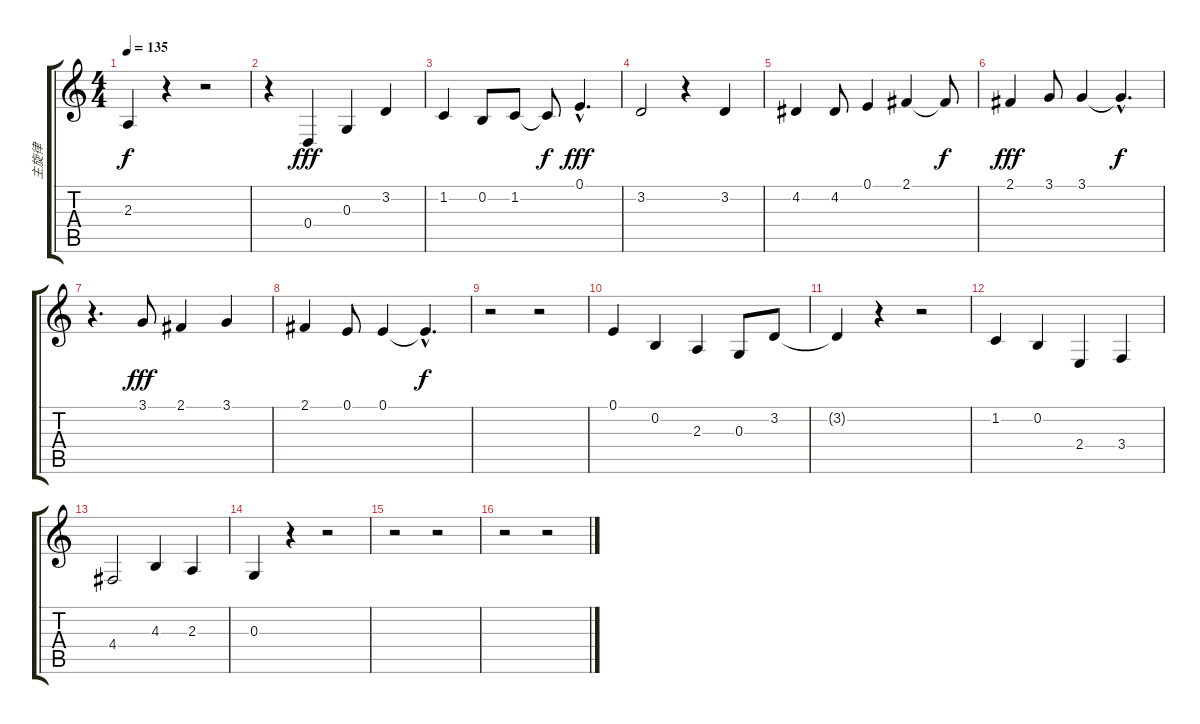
\track ("主旋律" "主旋律") {instrument synthvoice}
\staff {score tabs}
\tuning (E4 B3 G3 D3 A2 E2) {hide}
\ts (4 4)
\tempo 135
\clef g2
\ks c
2.3{t}.4{dy f} r.4 r.2 |
r.4 0.4.4{dy fff} 0.3.4 3.2.4 |
1.2.4 0.2.8 1.2.8 1.2{t}.8{dy f} 0.1{hac}.4{d dy fff} |
3.2.2 r.4 3.2.4 |
4.2.4 4.2.8 0.1.4 2.1.4 2.1{t}.8{dy f} |
2.1.4{dy fff} 3.1.8 3.1.4 3.1{hac t}.4{d dy f} |
r.4{d} 3.1.8{dy fff} 2.1.4 3.1.4 |
2.1.4 0.1.8 0.1.4 0.1{hac t}.4{d dy f} |
r.2 r.2 |
0.1.4 0.2.4 2.3.4 0.3.8 3.2.8 |
3.2{t}.4 r.4 r.2 |
1.2.4 0.2.4 2.4.4 3.4.4 |
4.4.2 4.3.4 2.3.4 |
0.3.4 r.4 r.2 |
r.2 r.2 |
r.2 r.2
